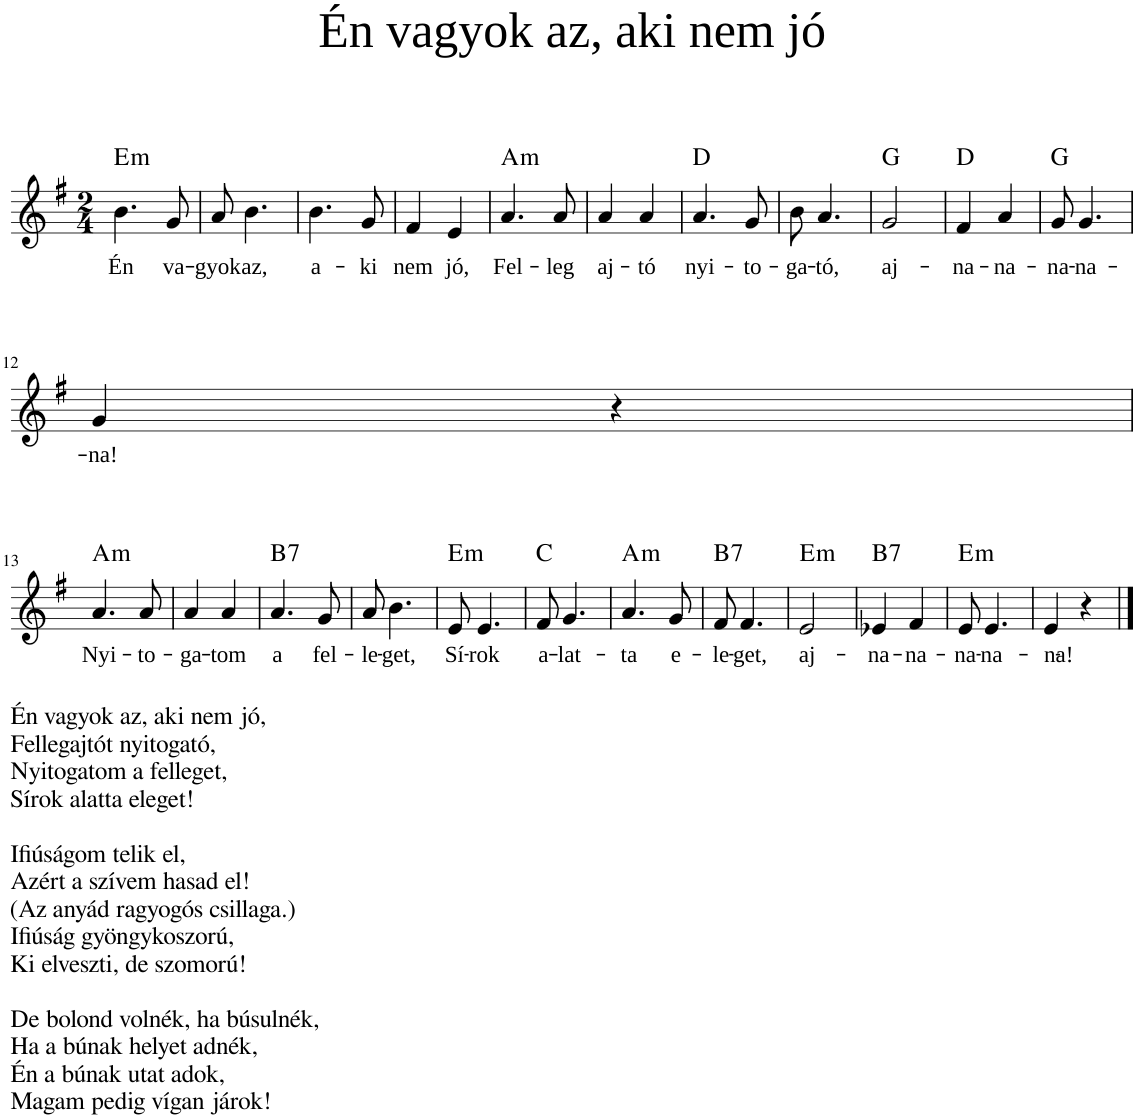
**kern	**text	**harte
*part1	*part1	*part1
*staff1	*staff1	*
*I"Piano	*	*
*I'Pno	*	*
*clefG2	*	*
*k[f#]	*	*
*M2/4	*	*
=1	=1	=1
!	!LO:LY:b	!LO:H:kt=m
4.b\	Én	E:min
!	!LO:LY:b	!
8g/	va-	.
=2	=2	=2
!	!LO:LY:b	!
8a/	-gyok	.
!	!LO:LY:b	!
4.b\	az,	.
=3	=3	=3
!	!LO:LY:b	!
4.b\	a-	.
!	!LO:LY:b	!
8g/	-ki	.
=4	=4	=4
!	!LO:LY:b	!
4f#/	nem	.
!	!LO:LY:b	!
4e/	jó,	.
=5	=5	=5
!	!LO:LY:b	!LO:H:kt=m
4.a/	Fel-	A:min
!	!LO:LY:b	!
8a/	-leg	.
=6	=6	=6
!	!LO:LY:b	!
4a/	aj-	.
!	!LO:LY:b	!
4a/	-tó	.
=7	=7	=7
!	!LO:LY:b	!LO:H:kt=N.C.
4.a/	nyi-	N
!	!LO:LY:b	!
8g/	-to-	.
=8	=8	=8
!	!LO:LY:b	!
8b\	-ga-	.
!	!LO:LY:b	!
4.a/	-tó,	.
=9	=9	=9
!	!LO:LY:b	!LO:H:kt=N.C.
2g/	aj-	N
=10	=10	=10
!	!LO:LY:b	!LO:H:kt=N.C.
4f#/	-na-	N
!	!LO:LY:b	!
4a/	-na-	.
=11	=11	=11
!	!LO:LY:b	!LO:H:kt=N.C.
8g/	-na-	N
!	!LO:LY:b	!
4.g/	-na-	.
!!LO:LB:g=z
=12	=12	=12
!	!LO:LY:b	!
4g/	-na!	.
4r	.	.
!!LO:LB:g=z
=13	=13	=13
!LO:TX:b:t=Én vagyok az, aki nem jó,	!	!
!LO:TX:b:t=Fellegajtót nyitogató,	!	!
!LO:TX:b:t=Nyitogatom a felleget,	!	!
!LO:TX:b:t=Sírok alatta eleget!	!	!
!LO:TX:b:t=Ifiúságom telik el,	!	!
!LO:TX:b:t=Azért a szívem hasad el!	!	!
!LO:TX:b:t=(Az anyád ragyogós csillaga.)	!	!
!LO:TX:b:t=Ifiúság gyöngykoszorú,	!	!
!LO:TX:b:t=Ki elveszti, de szomorú!	!	!
!LO:TX:b:t=De bolond volnék, ha búsulnék,	!	!
!LO:TX:b:t=Ha a búnak helyet adnék,	!	!
!LO:TX:b:t=Én a búnak utat adok,	!	!
!LO:TX:b:t=Magam pedig vígan járok!	!	!
!	!LO:LY:b	!LO:H:kt=m
4.a/	Nyi-	A:min
!	!LO:LY:b	!
8a/	-to-	.
=14	=14	=14
!	!LO:LY:b	!
4a/	-ga-	.
!	!LO:LY:b	!
4a/	-tom	.
=15	=15	=15
!	!LO:LY:b	!LO:H:kt=7
4.a/	a	B:7
!	!LO:LY:b	!
8g/	fel-	.
=16	=16	=16
!	!LO:LY:b	!
8a/	-le-	.
!	!LO:LY:b	!
4.b\	-get,	.
=17	=17	=17
!	!LO:LY:b	!LO:H:kt=m
8e/	Sí-	E:min
!	!LO:LY:b	!
4.e/	-rok	.
=18	=18	=18
!	!LO:LY:b	!LO:H:kt=N.C.
8f#/	a-	N
!	!LO:LY:b	!
4.g/	-lat-	.
=19	=19	=19
!	!LO:LY:b	!LO:H:kt=m
4.a/	-ta	A:min
!	!LO:LY:b	!
8g/	e-	.
=20	=20	=20
!	!LO:LY:b	!LO:H:kt=7
8f#/	-le-	B:7
!	!LO:LY:b	!
4.f#/	-get,	.
=21	=21	=21
!	!LO:LY:b	!LO:H:kt=m
2e/	aj-	E:min
=22	=22	=22
!	!LO:LY:b	!LO:H:kt=7
4e-X/	-na-	B:7
!	!LO:LY:b	!
4f#/	-na-	.
=23	=23	=23
!	!LO:LY:b	!LO:H:kt=m
8e/	-na-	E:min
!	!LO:LY:b	!
4.e/	-na-	.
=24	=24	=24
!	!LO:LY:b	!
4e/	-na!-	.
4r	.	.
==	==	==
*-	*-	*-
